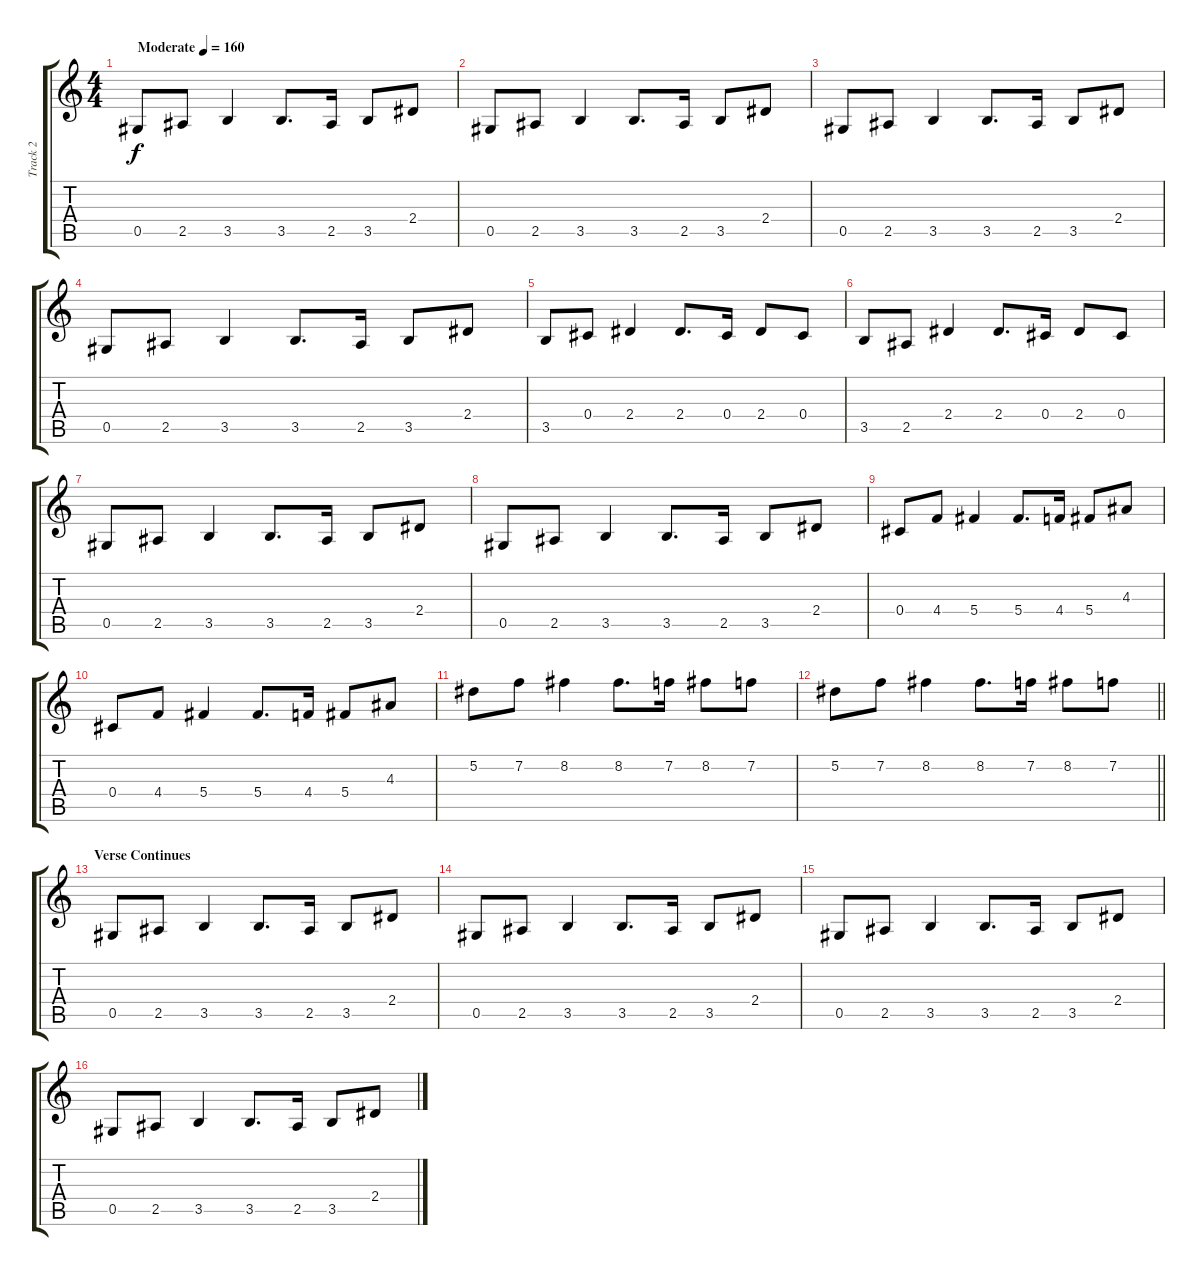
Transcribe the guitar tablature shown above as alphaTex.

\track ("Track 2" "Track 2") {instrument distortionguitar}
\staff {score tabs}
\tuning (Eb4 Bb3 Gb3 Db3 Ab2 Eb2) {hide}
\ts (4 4)
\tempo (160 "Moderate")
\clef g2
\ks c
0.5.8{dy f instrument distortionguitar} 2.5.8 3.5.4 3.5.8{d} 2.5.16 3.5.8 2.4.8 |
0.5.8 2.5.8 3.5.4 3.5.8{d} 2.5.16 3.5.8 2.4.8 |
0.5.8 2.5.8 3.5.4 3.5.8{d} 2.5.16 3.5.8 2.4.8 |
0.5.8 2.5.8 3.5.4 3.5.8{d} 2.5.16 3.5.8 2.4.8 |
3.5.8 0.4.8 2.4.4 2.4.8{d} 0.4.16 2.4.8 0.4.8 |
3.5.8 2.5.8 2.4.4 2.4.8{d} 0.4.16 2.4.8 0.4.8 |
0.5.8 2.5.8 3.5.4 3.5.8{d} 2.5.16 3.5.8 2.4.8 |
0.5.8 2.5.8 3.5.4 3.5.8{d} 2.5.16 3.5.8 2.4.8 |
0.4.8 4.4.8 5.4.4 5.4.8{d} 4.4.16 5.4.8 4.3.8 |
0.4.8 4.4.8 5.4.4 5.4.8{d} 4.4.16 5.4.8 4.3.8 |
5.2.8 7.2.8 8.2.4 8.2.8{d} 7.2.16 8.2.8 7.2.8 |
\barLineRight lightlight
5.2.8 7.2.8 8.2.4 8.2.8{d} 7.2.16 8.2.8 7.2.8 |
\section ("" "Verse Continues")
0.5.8 2.5.8 3.5.4 3.5.8{d} 2.5.16 3.5.8 2.4.8 |
0.5.8 2.5.8 3.5.4 3.5.8{d} 2.5.16 3.5.8 2.4.8 |
0.5.8 2.5.8 3.5.4 3.5.8{d} 2.5.16 3.5.8 2.4.8 |
0.5.8 2.5.8 3.5.4 3.5.8{d} 2.5.16 3.5.8 2.4.8
